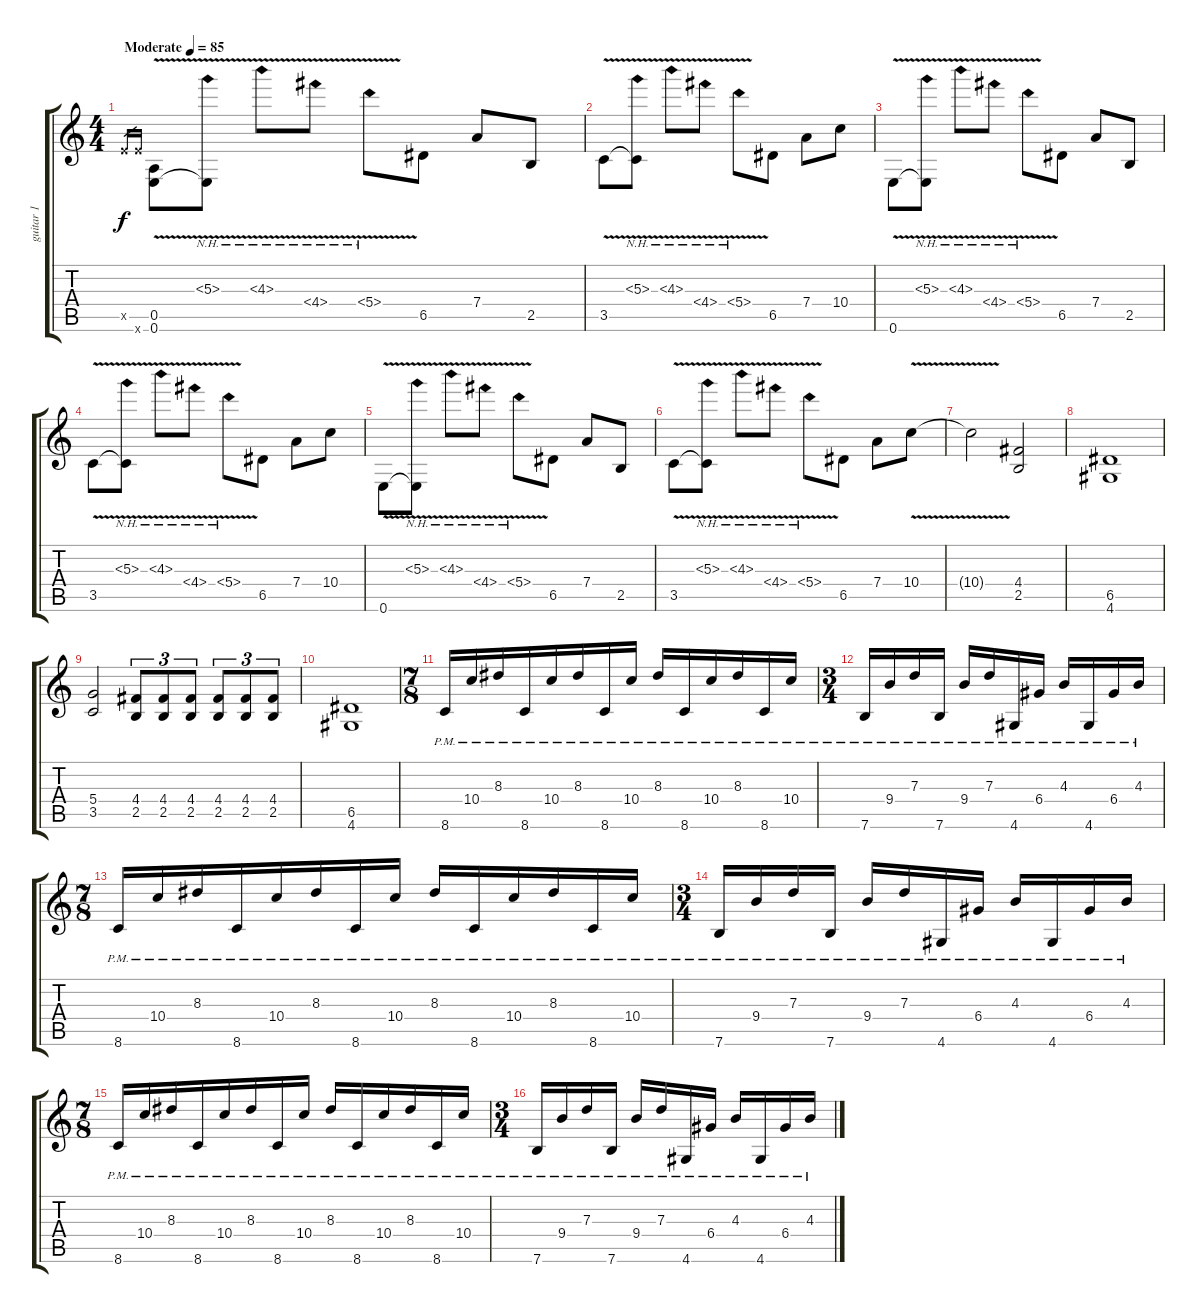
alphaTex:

\track ("guitar 1" "guitar 1") {instrument distortionguitar}
\staff {score tabs}
\tuning (E4 B3 G3 D3 A2 E2) {hide}
\ts (4 4)
\tempo (85 "Moderate")
\clef g2
\ks c
7.5{x}.16{gr dy f instrument distortionguitar} 12.6{x}.16{gr} (0.5 0.6{v}).8{txt ""} (5.3{nh v} 0.6{t}).8 4.3{nh v}.8 4.4{nh v}.8 5.4{nh v}.8 6.5.8 7.4.8 2.5.8 |
3.5{v}.8 (5.3{nh v} 3.5{t}).8 4.3{nh v}.8 4.4{nh v}.8 5.4{nh v}.8 6.5.8 7.4.8 10.4.8 |
0.6{v}.8 (5.3{nh v} 0.6{t}).8 4.3{nh v}.8 4.4{nh v}.8 5.4{nh v}.8 6.5.8 7.4.8 2.5.8 |
3.5{v}.8 (5.3{nh v} 3.5{t}).8 4.3{nh v}.8 4.4{nh v}.8 5.4{nh v}.8 6.5.8 7.4.8 10.4.8 |
0.6{v}.8 (5.3{nh v} 0.6{t}).8 4.3{nh v}.8 4.4{nh v}.8 5.4{nh v}.8 6.5.8 7.4.8 2.5.8 |
3.5{v}.8 (5.3{nh v} 3.5{t}).8 4.3{nh v}.8 4.4{nh v}.8 5.4{nh v}.8 6.5.8 7.4.8 10.4{v}.8 |
10.4{t}.2 (4.4 2.5).2 |
(6.5 4.6).1 |
(5.4 3.5).2 (4.4 2.5).8{tu (3 2)} (4.4 2.5).8{tu (3 2)} (4.4 2.5).8{tu (3 2)} (4.4 2.5).8{tu (3 2)} (4.4 2.5).8{tu (3 2)} (4.4 2.5).8{tu (3 2)} |
(6.5 4.6).1 |
\ts (7 8)
8.6{pm}.16 10.4{pm}.16 8.3{pm}.16 8.6{pm}.16 10.4{pm}.16 8.3{pm}.16 8.6{pm}.16 10.4{pm}.16 8.3{pm}.16 8.6{pm}.16 10.4{pm}.16 8.3{pm}.16 8.6{pm}.16 10.4{pm}.16 |
\ts (3 4)
7.6{pm}.16 9.4{pm}.16 7.3{pm}.16 7.6{pm}.16 9.4{pm}.16 7.3{pm}.16 4.6{pm}.16 6.4{pm}.16 4.3{pm}.16 4.6{pm}.16 6.4{pm}.16 4.3{pm}.16 |
\ts (7 8)
8.6{pm}.16 10.4{pm}.16 8.3{pm}.16 8.6{pm}.16 10.4{pm}.16 8.3{pm}.16 8.6{pm}.16 10.4{pm}.16 8.3{pm}.16 8.6{pm}.16 10.4{pm}.16 8.3{pm}.16 8.6{pm}.16 10.4{pm}.16 |
\ts (3 4)
7.6{pm}.16 9.4{pm}.16 7.3{pm}.16 7.6{pm}.16 9.4{pm}.16 7.3{pm}.16 4.6{pm}.16 6.4{pm}.16 4.3{pm}.16 4.6{pm}.16 6.4{pm}.16 4.3{pm}.16 |
\ts (7 8)
8.6{pm}.16 10.4{pm}.16 8.3{pm}.16 8.6{pm}.16 10.4{pm}.16 8.3{pm}.16 8.6{pm}.16 10.4{pm}.16 8.3{pm}.16 8.6{pm}.16 10.4{pm}.16 8.3{pm}.16 8.6{pm}.16 10.4{pm}.16 |
\ts (3 4)
7.6{pm}.16 9.4{pm}.16 7.3{pm}.16 7.6{pm}.16 9.4{pm}.16 7.3{pm}.16 4.6{pm}.16 6.4{pm}.16 4.3{pm}.16 4.6{pm}.16 6.4{pm}.16 4.3{pm}.16
